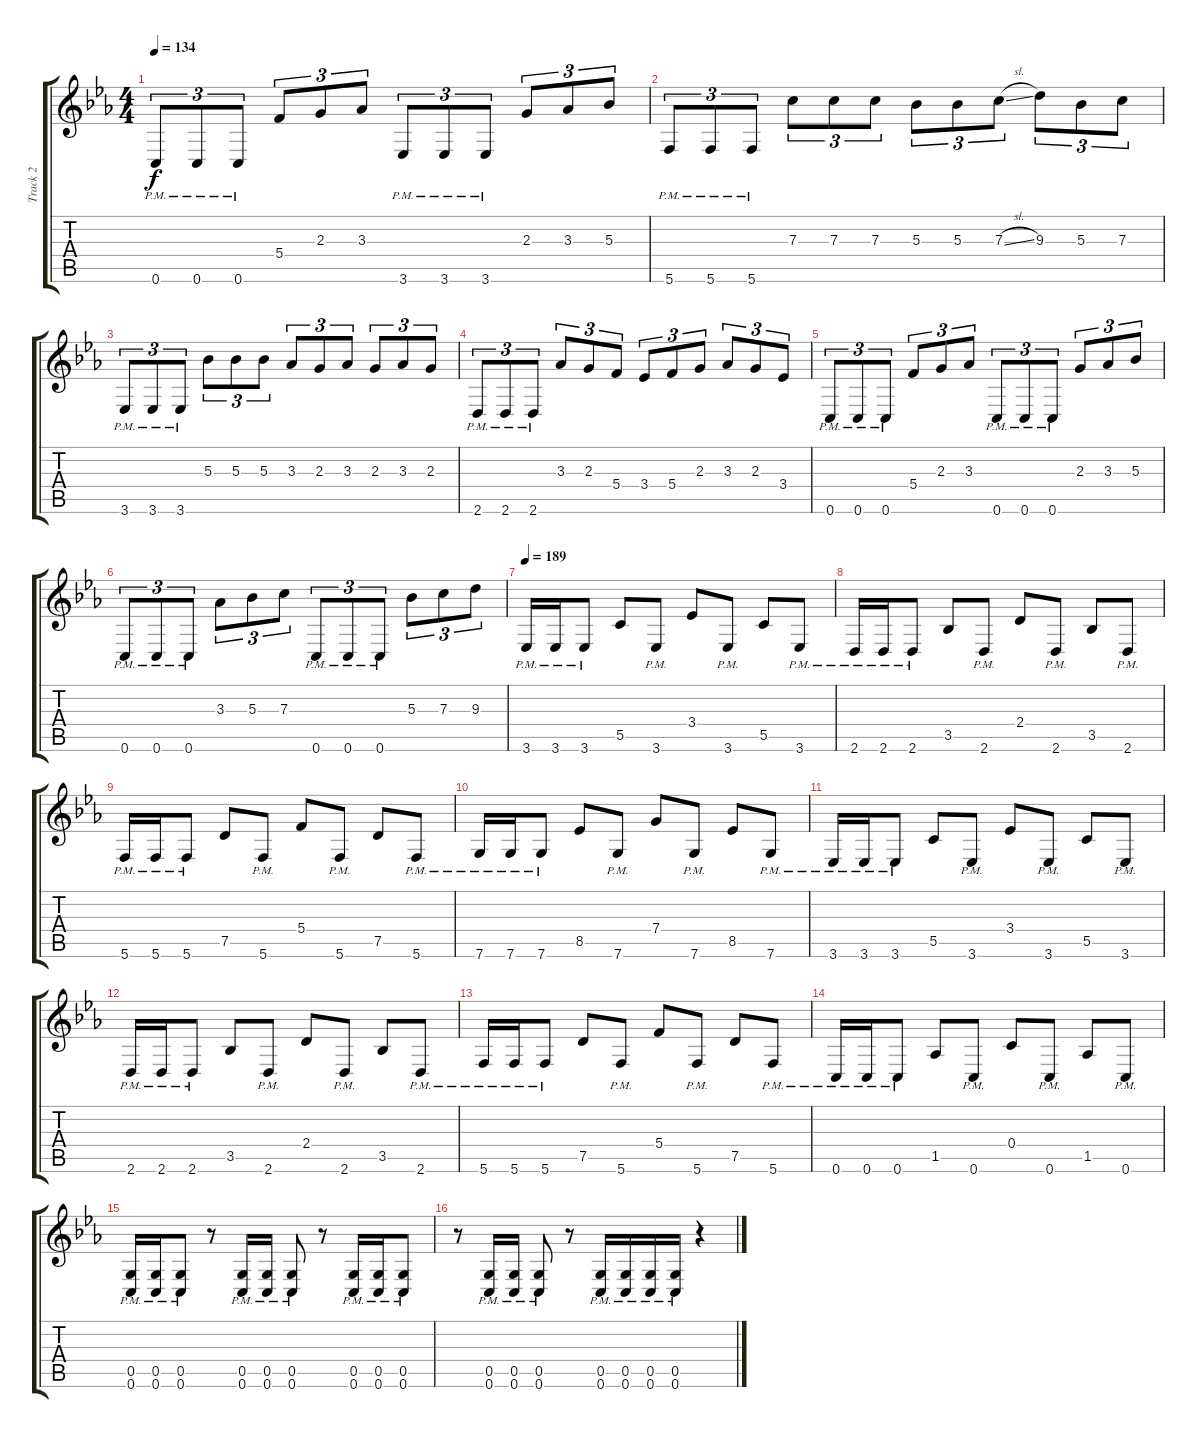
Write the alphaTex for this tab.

\track ("Track 2" "Track 2") {instrument distortionguitar}
\staff {score tabs}
\tuning (D4 A3 F3 C3 G2 C2) {hide}
\ts (4 4)
\tempo 134
\clef g2
\ks eb
0.6{pm}.8{tu (3 2) dy f} 0.6{pm}.8{tu (3 2)} 0.6{pm}.8{tu (3 2)} 5.4.8{tu (3 2)} 2.3.8{tu (3 2)} 3.3.8{tu (3 2)} 3.6{pm}.8{tu (3 2)} 3.6{pm}.8{tu (3 2)} 3.6{pm}.8{tu (3 2)} 2.3.8{tu (3 2)} 3.3.8{tu (3 2)} 5.3.8{tu (3 2)} |
5.6{pm}.8{tu (3 2)} 5.6{pm}.8{tu (3 2)} 5.6{pm}.8{tu (3 2)} 7.3.8{tu (3 2)} 7.3.8{tu (3 2)} 7.3.8{tu (3 2)} 5.3.8{tu (3 2)} 5.3.8{tu (3 2)} 7.3{sl}.8{tu (3 2)} 9.3.8{tu (3 2)} 5.3.8{tu (3 2)} 7.3.8{tu (3 2)} |
3.6{pm}.8{tu (3 2)} 3.6{pm}.8{tu (3 2)} 3.6{pm}.8{tu (3 2)} 5.3.8{tu (3 2)} 5.3.8{tu (3 2)} 5.3.8{tu (3 2)} 3.3.8{tu (3 2)} 2.3.8{tu (3 2)} 3.3.8{tu (3 2)} 2.3.8{tu (3 2)} 3.3.8{tu (3 2)} 2.3.8{tu (3 2)} |
2.6{pm}.8{tu (3 2)} 2.6{pm}.8{tu (3 2)} 2.6{pm}.8{tu (3 2)} 3.3.8{tu (3 2)} 2.3.8{tu (3 2)} 5.4.8{tu (3 2)} 3.4.8{tu (3 2)} 5.4.8{tu (3 2)} 2.3.8{tu (3 2)} 3.3.8{tu (3 2)} 2.3.8{tu (3 2)} 3.4.8{tu (3 2)} |
0.6{pm}.8{tu (3 2)} 0.6{pm}.8{tu (3 2)} 0.6{pm}.8{tu (3 2)} 5.4.8{tu (3 2)} 2.3.8{tu (3 2)} 3.3.8{tu (3 2)} 0.6{pm}.8{tu (3 2)} 0.6{pm}.8{tu (3 2)} 0.6{pm}.8{tu (3 2)} 2.3.8{tu (3 2)} 3.3.8{tu (3 2)} 5.3.8{tu (3 2)} |
0.6{pm}.8{tu (3 2)} 0.6{pm}.8{tu (3 2)} 0.6{pm}.8{tu (3 2)} 3.3.8{tu (3 2)} 5.3.8{tu (3 2)} 7.3.8{tu (3 2)} 0.6{pm}.8{tu (3 2)} 0.6{pm}.8{tu (3 2)} 0.6{pm}.8{tu (3 2)} 5.3.8{tu (3 2)} 7.3.8{tu (3 2)} 9.3.8{tu (3 2)} |
\tempo 189
3.6{pm}.16 3.6{pm}.16 3.6{pm}.8 5.5.8 3.6{pm}.8 3.4.8 3.6{pm}.8 5.5.8 3.6{pm}.8 |
2.6{pm}.16 2.6{pm}.16 2.6{pm}.8 3.5.8 2.6{pm}.8 2.4.8 2.6{pm}.8 3.5.8 2.6{pm}.8 |
5.6{pm}.16 5.6{pm}.16 5.6{pm}.8 7.5.8 5.6{pm}.8 5.4.8 5.6{pm}.8 7.5.8 5.6{pm}.8 |
7.6{pm}.16 7.6{pm}.16 7.6{pm}.8 8.5.8 7.6{pm}.8 7.4.8 7.6{pm}.8 8.5.8 7.6{pm}.8 |
3.6{pm}.16 3.6{pm}.16 3.6{pm}.8 5.5.8 3.6{pm}.8 3.4.8 3.6{pm}.8 5.5.8 3.6{pm}.8 |
2.6{pm}.16 2.6{pm}.16 2.6{pm}.8 3.5.8 2.6{pm}.8 2.4.8 2.6{pm}.8 3.5.8 2.6{pm}.8 |
5.6{pm}.16 5.6{pm}.16 5.6{pm}.8 7.5.8 5.6{pm}.8 5.4.8 5.6{pm}.8 7.5.8 5.6{pm}.8 |
0.6{pm}.16 0.6{pm}.16 0.6{pm}.8 1.5.8 0.6{pm}.8 0.4.8 0.6{pm}.8 1.5.8 0.6{pm}.8 |
(0.5{pm} 0.6{pm}).16 (0.5{pm} 0.6{pm}).16 (0.5{pm} 0.6{pm}).8 r.8 (0.5{pm} 0.6{pm}).16 (0.5{pm} 0.6{pm}).16 (0.5{pm} 0.6{pm}).8 r.8 (0.5{pm} 0.6{pm}).16 (0.5{pm} 0.6{pm}).16 (0.5{pm} 0.6{pm}).8 |
r.8 (0.5{pm} 0.6{pm}).16 (0.5{pm} 0.6{pm}).16 (0.5{pm} 0.6{pm}).8 r.8 (0.5{pm} 0.6{pm}).16 (0.5{pm} 0.6{pm}).16 (0.5{pm} 0.6{pm}).16 (0.5{pm} 0.6{pm}).16 r.4
